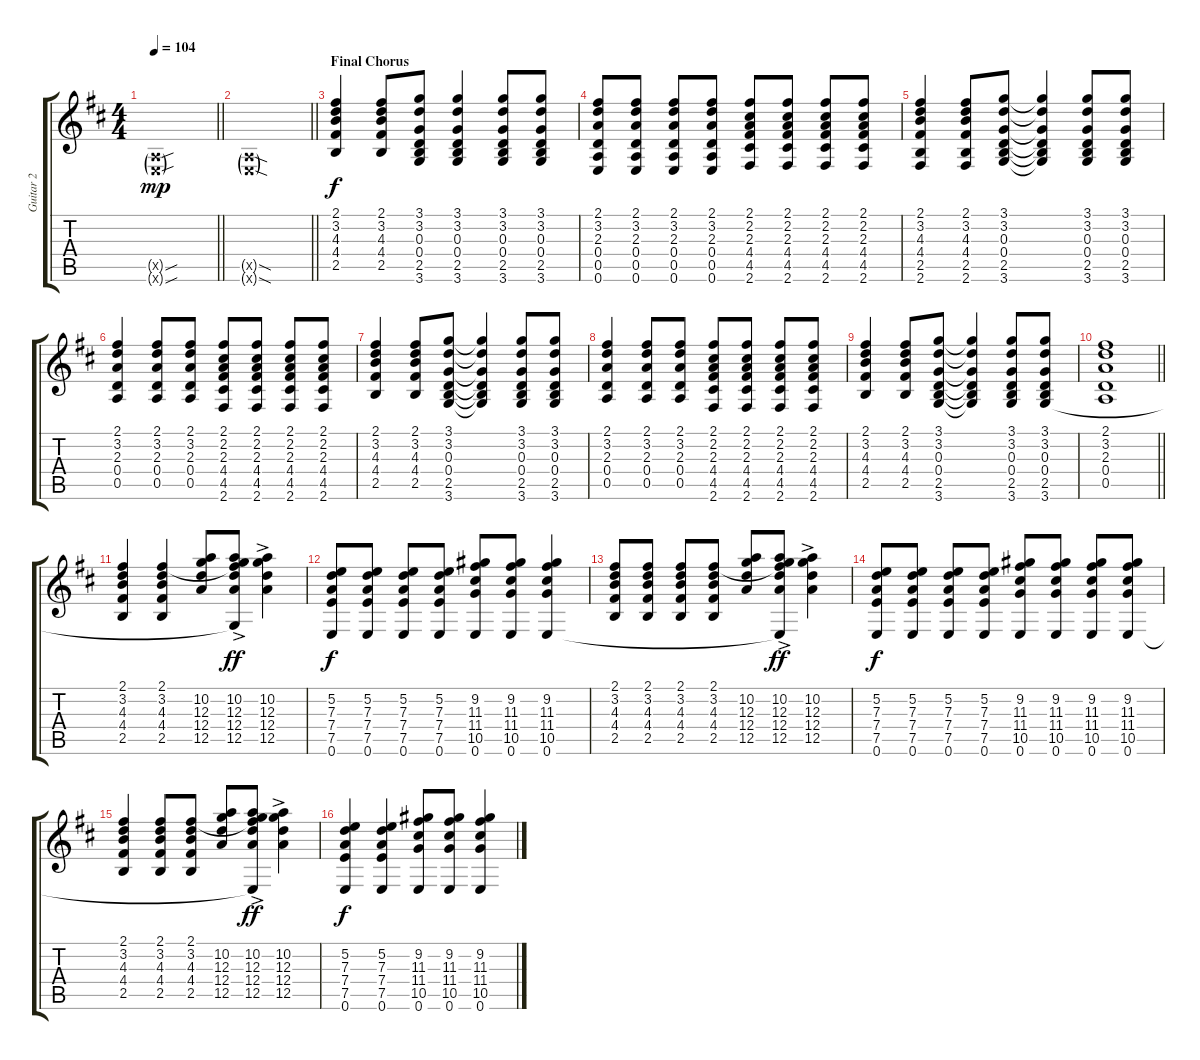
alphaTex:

\track ("Guitar 2" "Guitar 2") {instrument electricguitarclean}
\staff {score tabs}
\tuning (E4 B3 G3 D3 A2 E2) {hide}
\ts (4 4)
\tempo 104
\clef g2
\barLineRight lightlight
\ks d
(0.5{sou g x} 0.6{sou g x}).1{dy mp} |
\barLineRight lightlight
(0.5{sod g x} 0.6{sod g x}).1 |
\section ("" "Final Chorus")
(2.1 3.2 4.3 4.4 2.5).4{dy f} (2.1 3.2 4.3 4.4 2.5).8 (3.1 3.2 0.3 0.4 2.5 3.6).8 (3.1 3.2 0.3 0.4 2.5 3.6).4 (3.1 3.2 0.3 0.4 2.5 3.6).8 (3.1 3.2 0.3 0.4 2.5 3.6).8 |
(2.1 3.2 2.3 0.4 0.5 0.6).8 (2.1 3.2 2.3 0.4 0.5 0.6).8 (2.1 3.2 2.3 0.4 0.5 0.6).8 (2.1 3.2 2.3 0.4 0.5 0.6).8 (2.1 2.2 2.3 4.4 4.5 2.6).8 (2.1 2.2 2.3 4.4 4.5 2.6).8 (2.1 2.2 2.3 4.4 4.5 2.6).8 (2.1 2.2 2.3 4.4 4.5 2.6).8 |
(2.1 3.2 4.3 4.4 2.5 2.6).4 (2.1 3.2 4.3 4.4 2.5 2.6).8 (3.1 3.2 0.3 0.4 2.5 3.6).8 (3.1{t} 3.2{t} 0.3{t} 0.4{t} 2.5{t} 3.6{t}).4 (3.1 3.2 0.3 0.4 2.5 3.6).8 (3.1 3.2 0.3 0.4 2.5 3.6).8 |
(2.1 3.2 2.3 0.4 0.5).4 (2.1 3.2 2.3 0.4 0.5).8 (2.1 3.2 2.3 0.4 0.5).8 (2.1 2.2 2.3 4.4 4.5 2.6).8 (2.1 2.2 2.3 4.4 4.5 2.6).8 (2.1 2.2 2.3 4.4 4.5 2.6).8 (2.1 2.2 2.3 4.4 4.5 2.6).8 |
(2.1 3.2 4.3 4.4 2.5).4 (2.1 3.2 4.3 4.4 2.5).8 (3.1 3.2 0.3 0.4 2.5 3.6).8 (3.1{t} 3.2{t} 0.3{t} 0.4{t} 2.5{t} 3.6{t}).4 (3.1 3.2 0.3 0.4 2.5 3.6).8 (3.1 3.2 0.3 0.4 2.5 3.6).8 |
(2.1 3.2 2.3 0.4 0.5).4 (2.1 3.2 2.3 0.4 0.5).8 (2.1 3.2 2.3 0.4 0.5).8 (2.1 2.2 2.3 4.4 4.5 2.6).8 (2.1 2.2 2.3 4.4 4.5 2.6).8 (2.1 2.2 2.3 4.4 4.5 2.6).8 (2.1 2.2 2.3 4.4 4.5 2.6).8 |
(2.1 3.2 4.3 4.4 2.5).4 (2.1 3.2 4.3 4.4 2.5).8 (3.1 3.2 0.3 0.4 2.5 3.6).8 (3.1{t} 3.2{t} 0.3{t} 0.4{t} 2.5{t} 3.6{t}).4 (3.1 3.2 0.3 0.4 2.5 3.6).8 (3.1 3.2 0.3 0.4 2.5 3.6).8 |
\barLineRight lightlight
(2.1 3.2 2.3 0.4 0.5).1 |
(2.1 3.2 4.3 4.4 2.5).4 (2.1 3.2 4.3 4.4 2.5).4 (10.2 12.3 12.4 12.5).8 (2.1{t} 10.2{ac} 12.3{ac} 12.4{ac} 12.5{ac} 3.6{t}).8{dy ff} (10.2{ac} 12.3{ac} 12.4{ac} 12.5{ac}).4 |
(5.2 7.3 7.4 7.5 0.6).8{dy f} (5.2 7.3 7.4 7.5 0.6).8 (5.2 7.3 7.4 7.5 0.6).8 (5.2 7.3 7.4 7.5 0.6).8 (9.2 11.3 11.4 10.5 0.6).8 (9.2 11.3 11.4 10.5 0.6).8 (9.2 11.3 11.4 10.5 0.6).4 |
(2.1 3.2 4.3 4.4 2.5).8 (2.1 3.2 4.3 4.4 2.5).8 (2.1 3.2 4.3 4.4 2.5).8 (2.1 3.2 4.3 4.4 2.5).8 (10.2 12.3 12.4 12.5).8 (2.1{t} 10.2{ac} 12.3{ac} 12.4{ac} 12.5{ac} 0.6{t}).8{dy ff} (10.2{ac} 12.3{ac} 12.4{ac} 12.5{ac}).4 |
(5.2 7.3 7.4 7.5 0.6).8{dy f} (5.2 7.3 7.4 7.5 0.6).8 (5.2 7.3 7.4 7.5 0.6).8 (5.2 7.3 7.4 7.5 0.6).8 (9.2 11.3 11.4 10.5 0.6).8 (9.2 11.3 11.4 10.5 0.6).8 (9.2 11.3 11.4 10.5 0.6).8 (9.2 11.3 11.4 10.5 0.6).8 |
(2.1 3.2 4.3 4.4 2.5).4 (2.1 3.2 4.3 4.4 2.5).8 (2.1 3.2 4.3 4.4 2.5).8 (10.2 12.3 12.4 12.5).8 (2.1{t} 10.2{ac} 12.3{ac} 12.4{ac} 12.5{ac} 0.6{t}).8{dy ff} (10.2{ac} 12.3{ac} 12.4{ac} 12.5{ac}).4 |
(5.2 7.3 7.4 7.5 0.6).4{dy f} (5.2 7.3 7.4 7.5 0.6).4 (9.2 11.3 11.4 10.5 0.6).8 (9.2 11.3 11.4 10.5 0.6).8 (9.2 11.3 11.4 10.5 0.6).4
